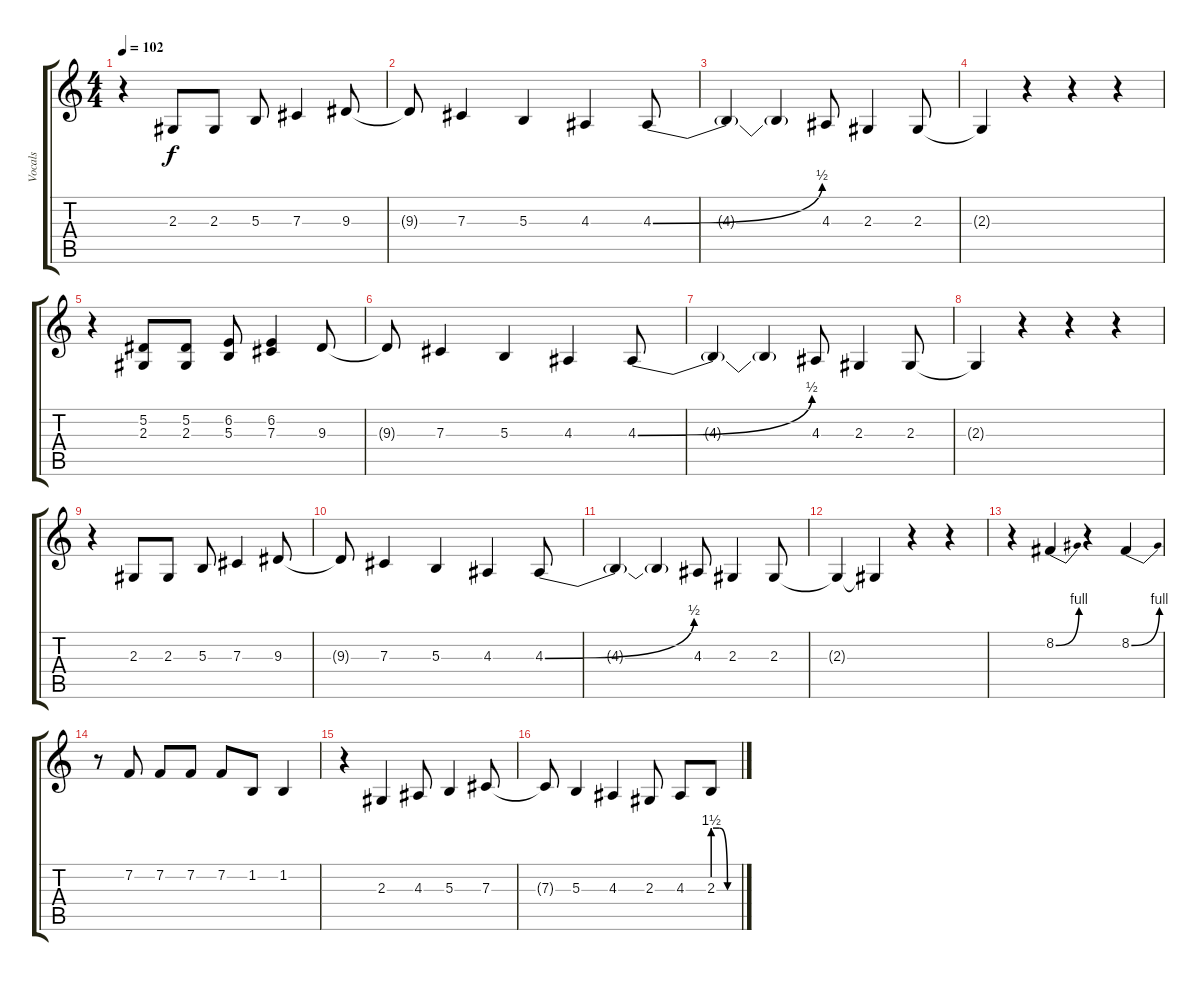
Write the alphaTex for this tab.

\track ("Vocals" "Vocals") {instrument ocarina}
\staff {score tabs}
\tuning (Eb4 Bb3 Gb3 Db3 Ab2 Db2) {hide}
\ts (4 4)
\tempo 102
\clef g2
\ks c
r.4{dy f} 2.3.8 2.3.8 5.3.8 7.3.4 9.3.8 |
9.3{t}.8 7.3.4 5.3.4 4.3.4 4.3{be (bend 0 0 60 2)}.8 |
4.3{t}.4 4.3{t}.4 4.3.8 2.3.4 2.3.8 |
2.3{t}.4 r.4 r.4 r.4 |
r.4 (5.2 2.3).8 (5.2 2.3).8 (6.2 5.3).8 (6.2 7.3).4 9.3.8 |
9.3{t}.8 7.3.4 5.3.4 4.3.4 4.3{be (bend 0 0 60 2)}.8 |
4.3{t}.4 4.3{t}.4 4.3.8 2.3.4 2.3.8 |
2.3{t}.4 r.4 r.4 r.4 |
r.4 2.3.8 2.3.8 5.3.8 7.3.4 9.3.8 |
9.3{t}.8 7.3.4 5.3.4 4.3.4 4.3{be (bend 0 0 60 2)}.8 |
4.3{t}.4 4.3{t}.4 4.3.8 2.3.4 2.3.8 |
2.3{t}.4 2.3{t}.4 r.4 r.4 |
r.4 8.2{be (bend 0 0 60 4)}.4 r.4 8.2{be (bend 0 0 60 4)}.4 |
r.8 7.2.8 7.2.8 7.2.8 7.2.8 1.2.8 1.2.4 |
r.4 2.3.4 4.3.8 5.3.4 7.3.8 |
7.3{t}.8 5.3.4 4.3.4 2.3.8 4.3.8 2.3{be (custom 0 6 15 6 35 0 60 0)}.8
